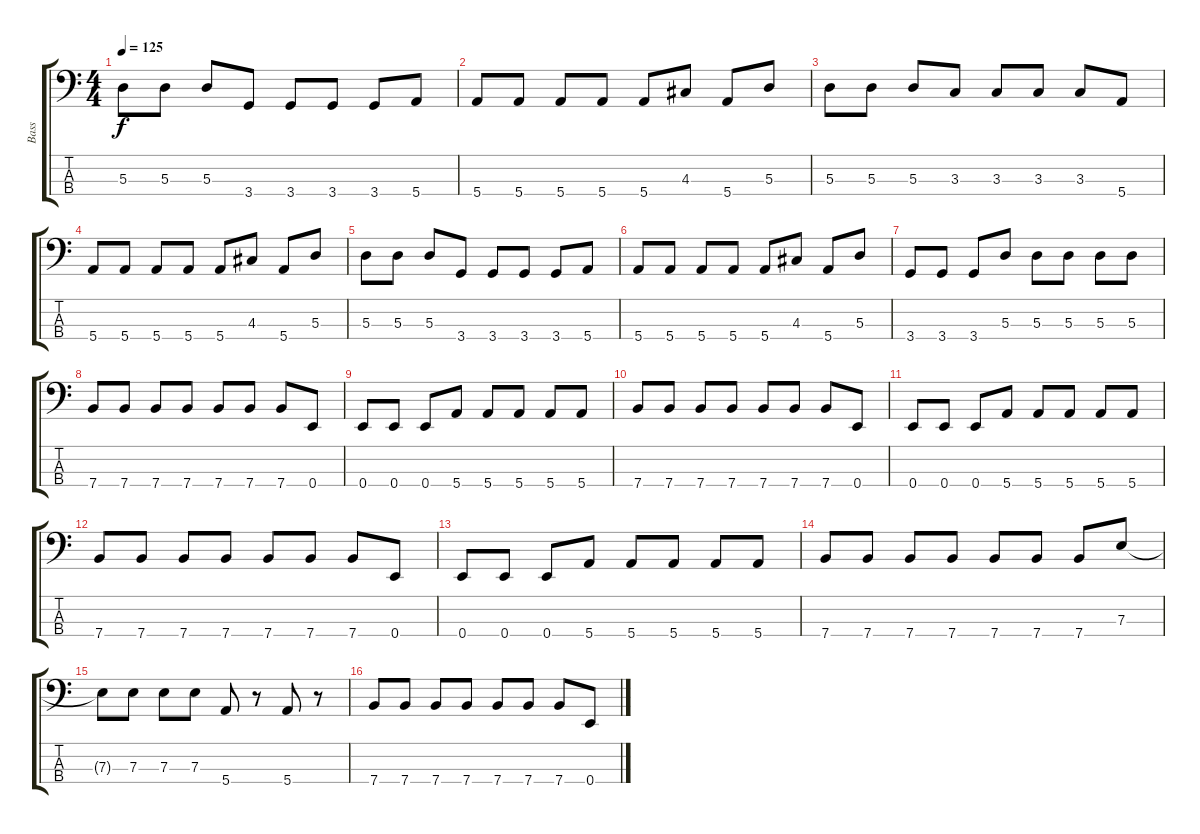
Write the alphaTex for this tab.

\track ("Bass" "Bass") {instrument slapbass1}
\staff {score tabs}
\tuning (G2 D2 A1 E1) {hide}
\ts (4 4)
\tempo 125
\clef f4
\ks c
5.3.8{dy f} 5.3.8 5.3.8 3.4.8 3.4.8 3.4.8 3.4.8 5.4.8 |
5.4.8 5.4.8 5.4.8 5.4.8 5.4.8 4.3.8 5.4.8 5.3.8 |
5.3.8 5.3.8 5.3.8 3.3.8 3.3.8 3.3.8 3.3.8 5.4.8 |
5.4.8 5.4.8 5.4.8 5.4.8 5.4.8 4.3.8 5.4.8 5.3.8 |
5.3.8 5.3.8 5.3.8 3.4.8 3.4.8 3.4.8 3.4.8 5.4.8 |
5.4.8 5.4.8 5.4.8 5.4.8 5.4.8 4.3.8 5.4.8 5.3.8 |
3.4.8 3.4.8 3.4.8 5.3.8 5.3.8 5.3.8 5.3.8 5.3.8 |
7.4.8 7.4.8 7.4.8 7.4.8 7.4.8 7.4.8 7.4.8 0.4.8 |
0.4.8 0.4.8 0.4.8 5.4.8 5.4.8 5.4.8 5.4.8 5.4.8 |
7.4.8 7.4.8 7.4.8 7.4.8 7.4.8 7.4.8 7.4.8 0.4.8 |
0.4.8 0.4.8 0.4.8 5.4.8 5.4.8 5.4.8 5.4.8 5.4.8 |
7.4.8 7.4.8 7.4.8 7.4.8 7.4.8 7.4.8 7.4.8 0.4.8 |
0.4.8 0.4.8 0.4.8 5.4.8 5.4.8 5.4.8 5.4.8 5.4.8 |
7.4.8 7.4.8 7.4.8 7.4.8 7.4.8 7.4.8 7.4.8 7.3.8 |
7.3{t}.8 7.3.8 7.3.8 7.3.8 5.4.8 r.8 5.4.8 r.8 |
7.4.8 7.4.8 7.4.8 7.4.8 7.4.8 7.4.8 7.4.8 0.4.8
